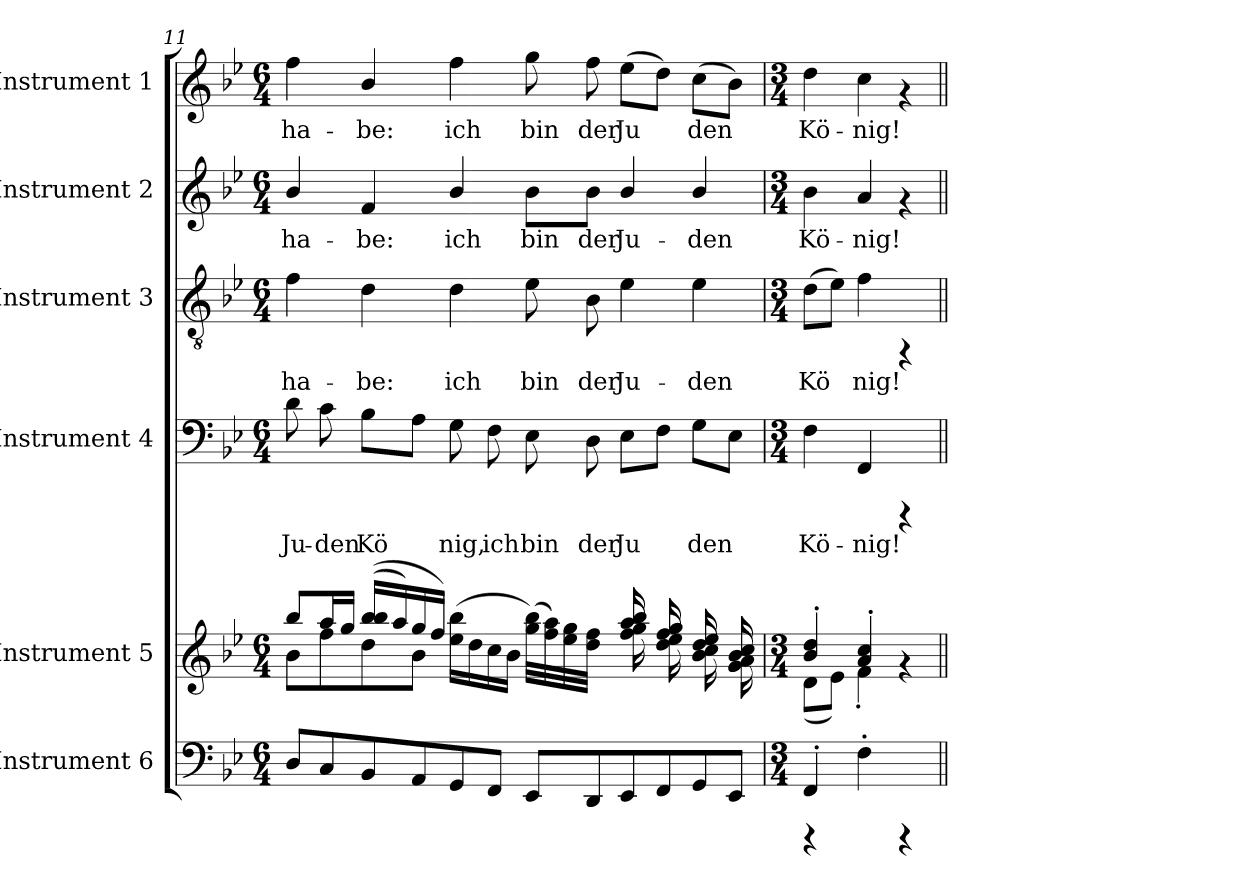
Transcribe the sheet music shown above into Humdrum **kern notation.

**kern	**kern	**kern	**text	**kern	**text	**kern	**text	**kern	**text
*part6	*part5	*part4	*part4	*part3	*part3	*part2	*part2	*part1	*part1
*staff6	*staff5	*staff4	*staff4	*staff3	*staff3	*staff2	*staff2	*staff1	*staff1
*I"Instrument 6	*I"Instrument 5	*I"Instrument 4	*	*I"Instrument 3	*	*I"Instrument 2	*	*I"Instrument 1	*
!!LO:PB:g=z
*clefF4	*clefG2	*clefF4	*	*clefGv2	*	*clefG2	*	*clefG2	*
*k[b-e-]	*k[b-e-]	*k[b-e-]	*	*k[b-e-]	*	*k[b-e-]	*	*k[b-e-]	*
*B-:	*B-:	*B-:	*	*B-:	*	*B-:	*	*B-:	*
*M6/4	*M6/4	*M6/4	*	*M6/4	*	*M6/4	*	*M6/4	*
=11	=11	=11	=11	=11	=11	=11	=11	=11	=11
*	*^	*	*	*	*	*	*	*	*
!	!	!	!	!LO:LY:b:cj	!	!LO:LY:b:cj	!	!LO:LY:b:cj	!	!LO:LY:b:cj
8D/L	8bb-/L	8b-\L	8d\	Ju-	4f\	ha-	4b-/	ha-	4ff\	ha-
!	!	!	!	!LO:LY:b:cj	!	!	!	!	!	!
8C/	16aa/	8ff\	8c\	-den	.	.	.	.	.	.
.	16gg/J	.	.	.	.	.	.	.	.	.
!	!	!	!	!LO:LY:b:cj	!	!LO:LY:b:cj	!	!LO:LY:b:cj	!	!LO:LY:b:cj
8BB-/	(>(<16bb-/ 16bb-/L	8dd\	8B-\L	Kö-	4d\	-be:	4f/	-be:	4b-/	-be:
.	16aa/)	.	.	.	.	.	.	.	.	.
!	!	!	!	!LO:LY:b:cj	!	!	!	!	!	!
8AA/	16gg/	8b-\J	8A\J	--	.	.	.	.	.	.
.	16ff/J)	.	.	.	.	.	.	.	.	.
!	!	!	!	!LO:LY:b:cj	!	!LO:LY:b:cj	!	!LO:LY:b:cj	!	!LO:LY:b:cj
8GG/	(>16bb-\ 16ee-\L	2ryy	8G\	-nig,	4d\	ich	4b-/	ich	4ff\	ich
.	16dd\	.	.	.	.	.	.	.	.	.
!	!	!	!	!LO:LY:b:cj	!	!	!	!	!	!
8FF/J	16cc\	.	8F\	ich	.	.	.	.	.	.
.	16b-\J	.	.	.	.	.	.	.	.	.
!	!	!	!	!LO:LY:b:cj	!	!LO:LY:b:cj	!	!LO:LY:b:cj	!	!LO:LY:b:cj
8EE-/L	(<32bb-\ 32gg\L)	.	8E-\	bin	8e-\	bin	8b-\L	bin	8gg\	bin
.	32aa\ 32ff\)	.	.	.	.	.	.	.	.	.
.	32gg\ 32ee-\	.	.	.	.	.	.	.	.	.
.	32ryy	.	.	.	.	.	.	.	.	.
!	!	!	!	!LO:LY:b:cj	!	!LO:LY:b:cj	!	!LO:LY:b:cj	!	!LO:LY:b:cj
8DD/	32dd\ 32ff\J	.	8D\	der	8B-\	der	8b-\J	der	8ff\	der
.	16.ryy	.	.	.	.	.	.	.	.	.
!	!	!	!	!LO:LY:b:cj	!	!LO:LY:b:cj	!	!LO:LY:b:cj	!	!LO:LY:b:cj
8EE-/	(<16bb-/ 16aa/	16gg\ 16ff\	8E-\L	Ju-	4e-\	Ju-	4b-/	Ju-	(>8ee-\L	Ju-
.	16ryy	16ryy	.	.	.	.	.	.	.	.
!	!	!	!	!LO:LY:b:cj	!	!	!	!	!	!LO:LY:b:cj
8FF/	16gg/ 16ff/L	16ee-\ 16dd\L	8F\J	--	.	.	.	.	8dd\J)	--
.	16ryy	16ryy	.	.	.	.	.	.	.	.
!	!	!	!	!LO:LY:b:cj	!	!LO:LY:b:cj	!	!LO:LY:b:cj	!	!LO:LY:b:cj
8GG/	16ee-/ 16dd/	16cc\ 16b-\	8G\L	-den	4e-\	-den	4b-/	-den	(>8cc\L	-den
.	16ryy	16ryy	.	.	.	.	.	.	.	.
!	!	!	!	!LO:LY:b:cj	!	!	!	!	!	!LO:LY:b:cj
8EE-/J	16cc/ 16b-/L	16a\ 16g\L	8E-\J	.	.	.	.	.	8b-\J)	.
.	16ryy	16ryy	.	.	.	.	.	.	.	.
=12	=12	=12	=12	=12	=12	=12	=12	=12	=12	=12
*M3/4	*M3/4	*	*M3/4	*	*M3/4	*	*M3/4	*	*M3/4	*
*^	*	*	*	*	*	*	*	*	*	*
!	!	!	!	!	!LO:LY:b:cj	!	!LO:LY:b:cj	!	!LO:LY:b:cj	!	!LO:LY:b:cj
4FF'</	4rCCC	4b-/'> 4dd/'>	(<8d\L	4F\	Kö-	(>8d\L	Kö-	4b-\	Kö-	4dd\	Kö-
!	!	!	!	!	!	!	!LO:LY:b:cj	!	!	!	!
.	.	.	8e-\J)	.	.	8e-\J)	--	.	.	.	.
!	!	!	!	!	!LO:LY:b:cj	!	!LO:LY:b:cj	!	!LO:LY:b:cj	!	!LO:LY:b:cj
2ryy	4F'>\	4cc/'> 4a/'>	4f'<\	4FF/	-nig!	4f\	-nig!	4a/	-nig!	4cc\	-nig!
.	4rCCC	4rf	4ryy	4rCCC	.	4rFF	.	4rf	.	4rf	.
*v	*v	*	*	*	*	*	*	*	*	*	*
*	*v	*v	*	*	*	*	*	*	*	*
=||	=||	=||	=||	=||	=||	=||	=||	=||	=||
*-	*-	*-	*-	*-	*-	*-	*-	*-	*-
